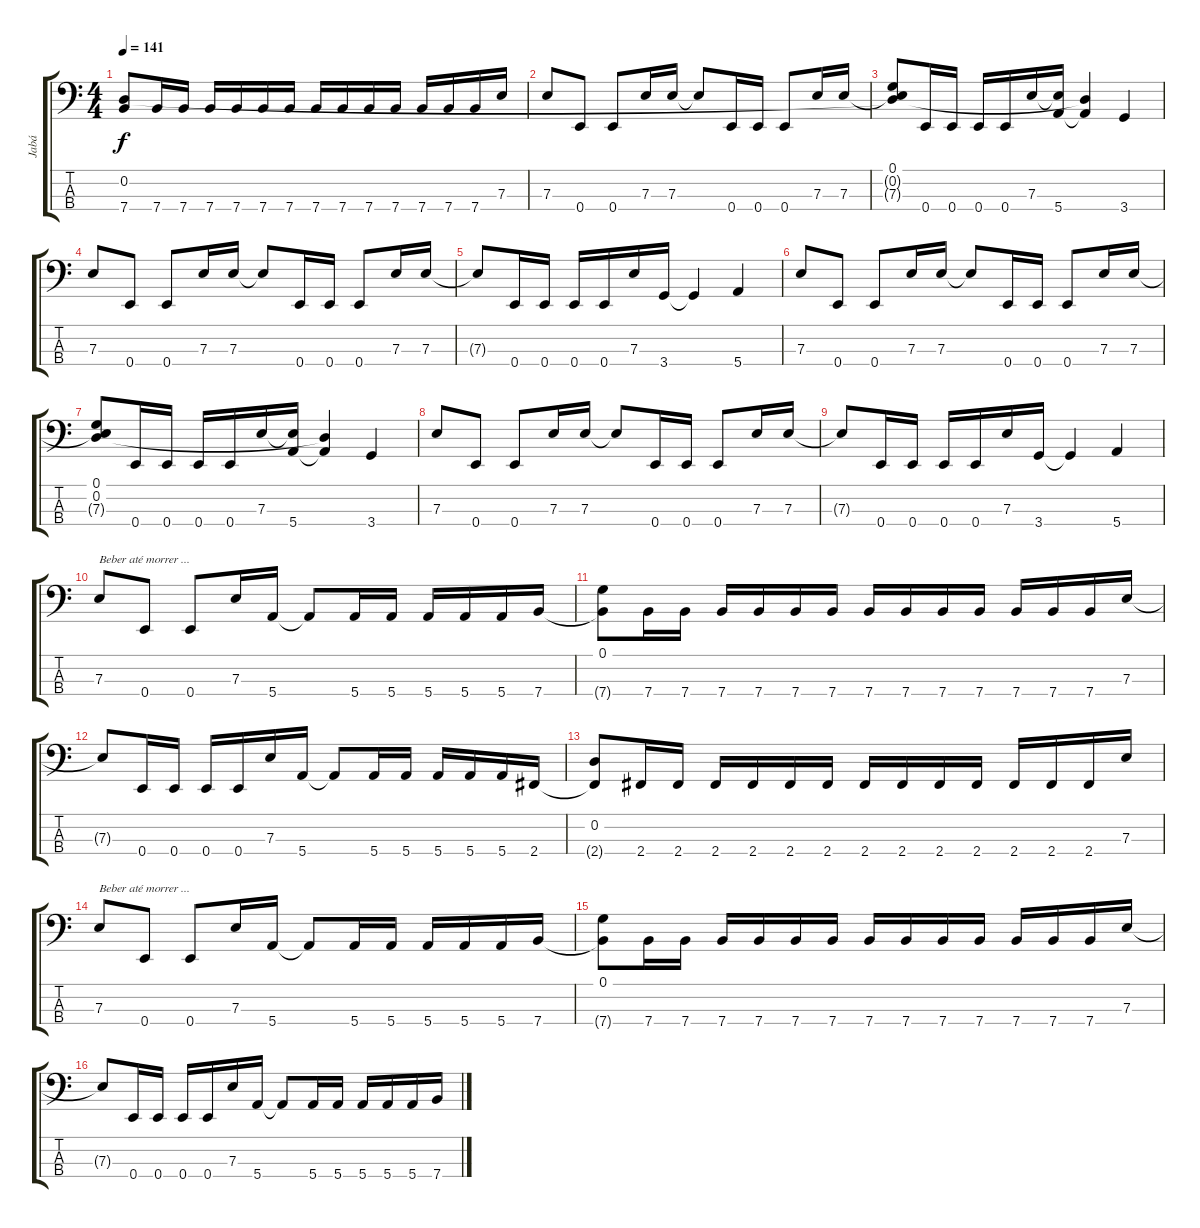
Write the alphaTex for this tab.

\track ("Jabá" "Jabá") {instrument electricbasspick}
\staff {score tabs}
\tuning (G2 D2 A1 E1) {hide}
\ts (4 4)
\tempo 141
\clef f4
\ks c
(0.2 7.4{t}).8{dy f} 7.4.16 7.4.16 7.4.16 7.4.16 7.4.16 7.4.16 7.4.16 7.4.16 7.4.16 7.4.16 7.4.16 7.4.16 7.4.16 7.3.16 |
7.3.8 0.4.8 0.4.8 7.3.16 7.3.16 7.3{t}.8 0.4.16 0.4.16 0.4.8 7.3.16 7.3.16 |
(0.1 0.2{t} 7.3{t}).8 0.4.16 0.4.16 0.4.16 0.4.16 7.3.16 (7.3{t} 5.4).16 (0.2{t} 5.4{t}).4 3.4.4 |
7.3.8 0.4.8 0.4.8 7.3.16 7.3.16 7.3{t}.8 0.4.16 0.4.16 0.4.8 7.3.16 7.3.16 |
7.3{t}.8 0.4.16 0.4.16 0.4.16 0.4.16 7.3.16 3.4.16 3.4{t}.4 5.4.4 |
7.3.8 0.4.8 0.4.8 7.3.16 7.3.16 7.3{t}.8 0.4.16 0.4.16 0.4.8 7.3.16 7.3.16 |
(0.1 0.2 7.3{t}).8 0.4.16 0.4.16 0.4.16 0.4.16 7.3.16 (7.3{t} 5.4).16 (0.2{t} 5.4{t}).4 3.4.4 |
7.3.8 0.4.8 0.4.8 7.3.16 7.3.16 7.3{t}.8 0.4.16 0.4.16 0.4.8 7.3.16 7.3.16 |
7.3{t}.8 0.4.16 0.4.16 0.4.16 0.4.16 7.3.16 3.4.16 3.4{t}.4 5.4.4 |
7.3.8{txt "Beber até morrer ..."} 0.4.8 0.4.8 7.3.16 5.4.16 5.4{t}.8 5.4.16 5.4.16 5.4.16 5.4.16 5.4.16 7.4.16 |
(0.1 7.4{t}).8 7.4.16 7.4.16 7.4.16 7.4.16 7.4.16 7.4.16 7.4.16 7.4.16 7.4.16 7.4.16 7.4.16 7.4.16 7.4.16 7.3.16 |
7.3{t}.8 0.4.16 0.4.16 0.4.16 0.4.16 7.3.16 5.4.16 5.4{t}.8 5.4.16 5.4.16 5.4.16 5.4.16 5.4.16 2.4.16 |
(0.2 2.4{t}).8 2.4.16 2.4.16 2.4.16 2.4.16 2.4.16 2.4.16 2.4.16 2.4.16 2.4.16 2.4.16 2.4.16 2.4.16 2.4.16 7.3.16 |
7.3.8{txt "Beber até morrer ..."} 0.4.8 0.4.8 7.3.16 5.4.16 5.4{t}.8 5.4.16 5.4.16 5.4.16 5.4.16 5.4.16 7.4.16 |
(0.1 7.4{t}).8 7.4.16 7.4.16 7.4.16 7.4.16 7.4.16 7.4.16 7.4.16 7.4.16 7.4.16 7.4.16 7.4.16 7.4.16 7.4.16 7.3.16 |
7.3{t}.8 0.4.16 0.4.16 0.4.16 0.4.16 7.3.16 5.4.16 5.4{t}.8 5.4.16 5.4.16 5.4.16 5.4.16 5.4.16 7.4.16
